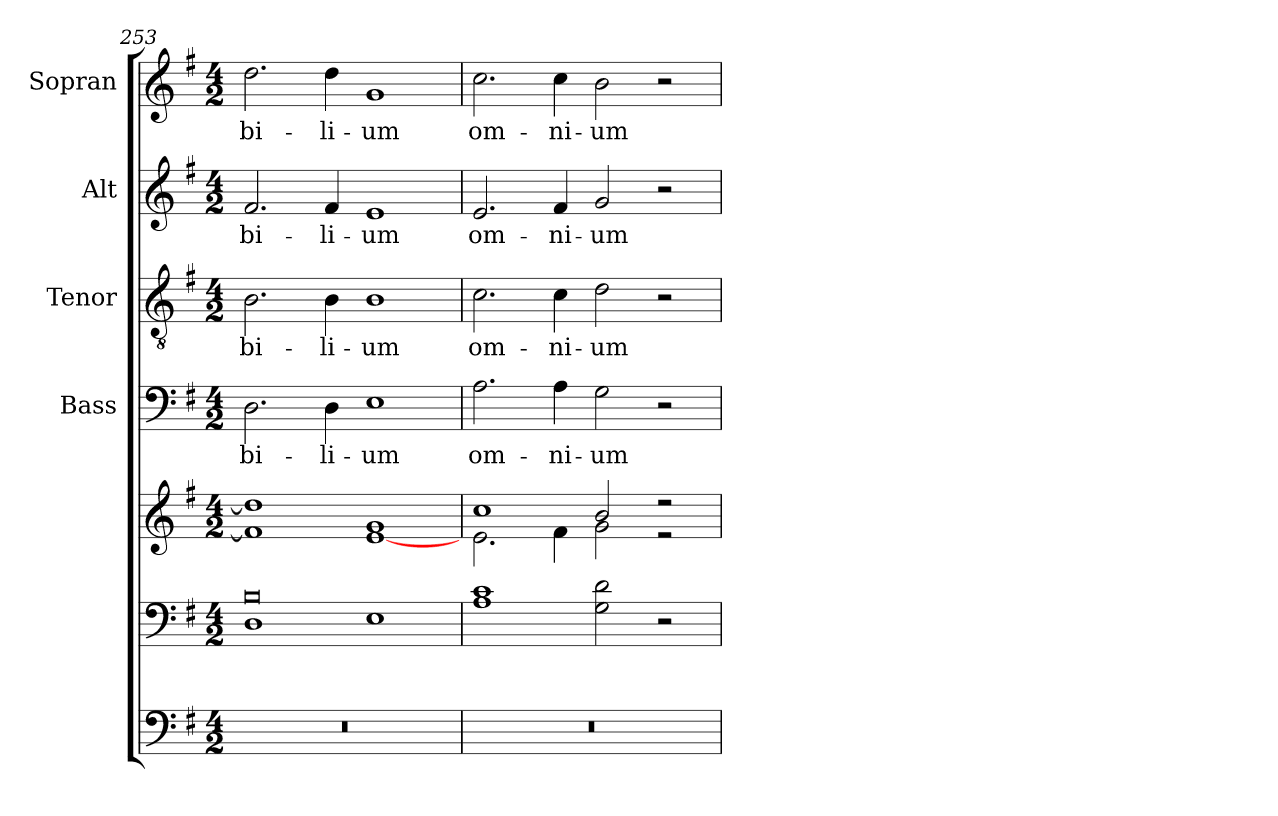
**kern	**kern	**kern	**kern	**text	**kern	**text	**kern	**text	**kern	**text
*part6	*part5	*part5	*part4	*part4	*part3	*part3	*part2	*part2	*part1	*part1
*staff7	*staff6	*staff5	*staff4	*staff4	*staff3	*staff3	*staff2	*staff2	*staff1	*staff1
*	*	*	*I"Bass	*	*I"Tenor	*	*I"Alt	*	*I"Sopran	*
*	*	*	*I'B.	*	*I'T.	*	*I'A.	*	*I'S.	*
*clefF4	*clefF4	*clefG2	*clefF4	*	*clefGv2	*	*clefG2	*	*clefG2	*
*k[f#]	*k[f#]	*k[f#]	*k[f#]	*	*k[f#]	*	*k[f#]	*	*k[f#]	*
*G:	*G:	*G:	*G:	*	*G:	*	*G:	*	*G:	*
*M4/2	*M4/2	*M4/2	*M4/2	*	*M4/2	*	*M4/2	*	*M4/2	*
=253	=253	=253	=253	=253	=253	=253	=253	=253	=253	=253
*	*^	*	*	*	*	*	*	*	*	*
!	!	!	!	!	!LO:LY:b	!	!LO:LY:b	!	!LO:LY:b	!	!LO:LY:b
0r	0B	1D	1f#] 1dd]	2.D\	-bi-	2.B\	-bi-	2.f#/	-bi-	2.dd\	-bi-
!	!	!	!	!	!LO:LY:b	!	!LO:LY:b	!	!LO:LY:b	!	!LO:LY:b
.	.	.	.	4D\	-li-	4B\	-li-	4f#/	-li-	4dd\	-li-
!	!	!	!	!	!LO:LY:b	!	!LO:LY:b	!	!LO:LY:b	!	!LO:LY:b
.	.	1E	[1e 1g	1E	-um	1B	-um	1e	-um	1g	-um
=254	=254	=254	=254	=254	=254	=254	=254	=254	=254	=254	=254
*	*	*	*^	*	*	*	*	*	*	*	*
!	!	!	!	!	!	!LO:LY:b	!	!LO:LY:b	!	!LO:LY:b	!	!LO:LY:b
*	*v	*v	*	*	*	*	*	*	*	*	*	*
0r	1A 1c	1cc	2.e\	2.A\	om-	2.c\	om-	2.e/	om-	2.cc\	om-
!	!	!	!	!	!LO:LY:b	!	!LO:LY:b	!	!LO:LY:b	!	!LO:LY:b
.	.	.	4f#\	4A\	-ni-	4c\	-ni-	4f#/	-ni-	4cc\	-ni-
!	!	!	!	!	!LO:LY:b	!	!LO:LY:b	!	!LO:LY:b	!	!LO:LY:b
.	2G\ 2d\	2b/	2g\	2G\	-um	2d\	-um	2g/	-um	2b\	-um
.	2r	2r	2r	2r	.	2r	.	2r	.	2r	.
*	*	*v	*v	*	*	*	*	*	*	*	*
=	=	=	=	=	=	=	=	=	=	=
*-	*-	*-	*-	*-	*-	*-	*-	*-	*-	*-
